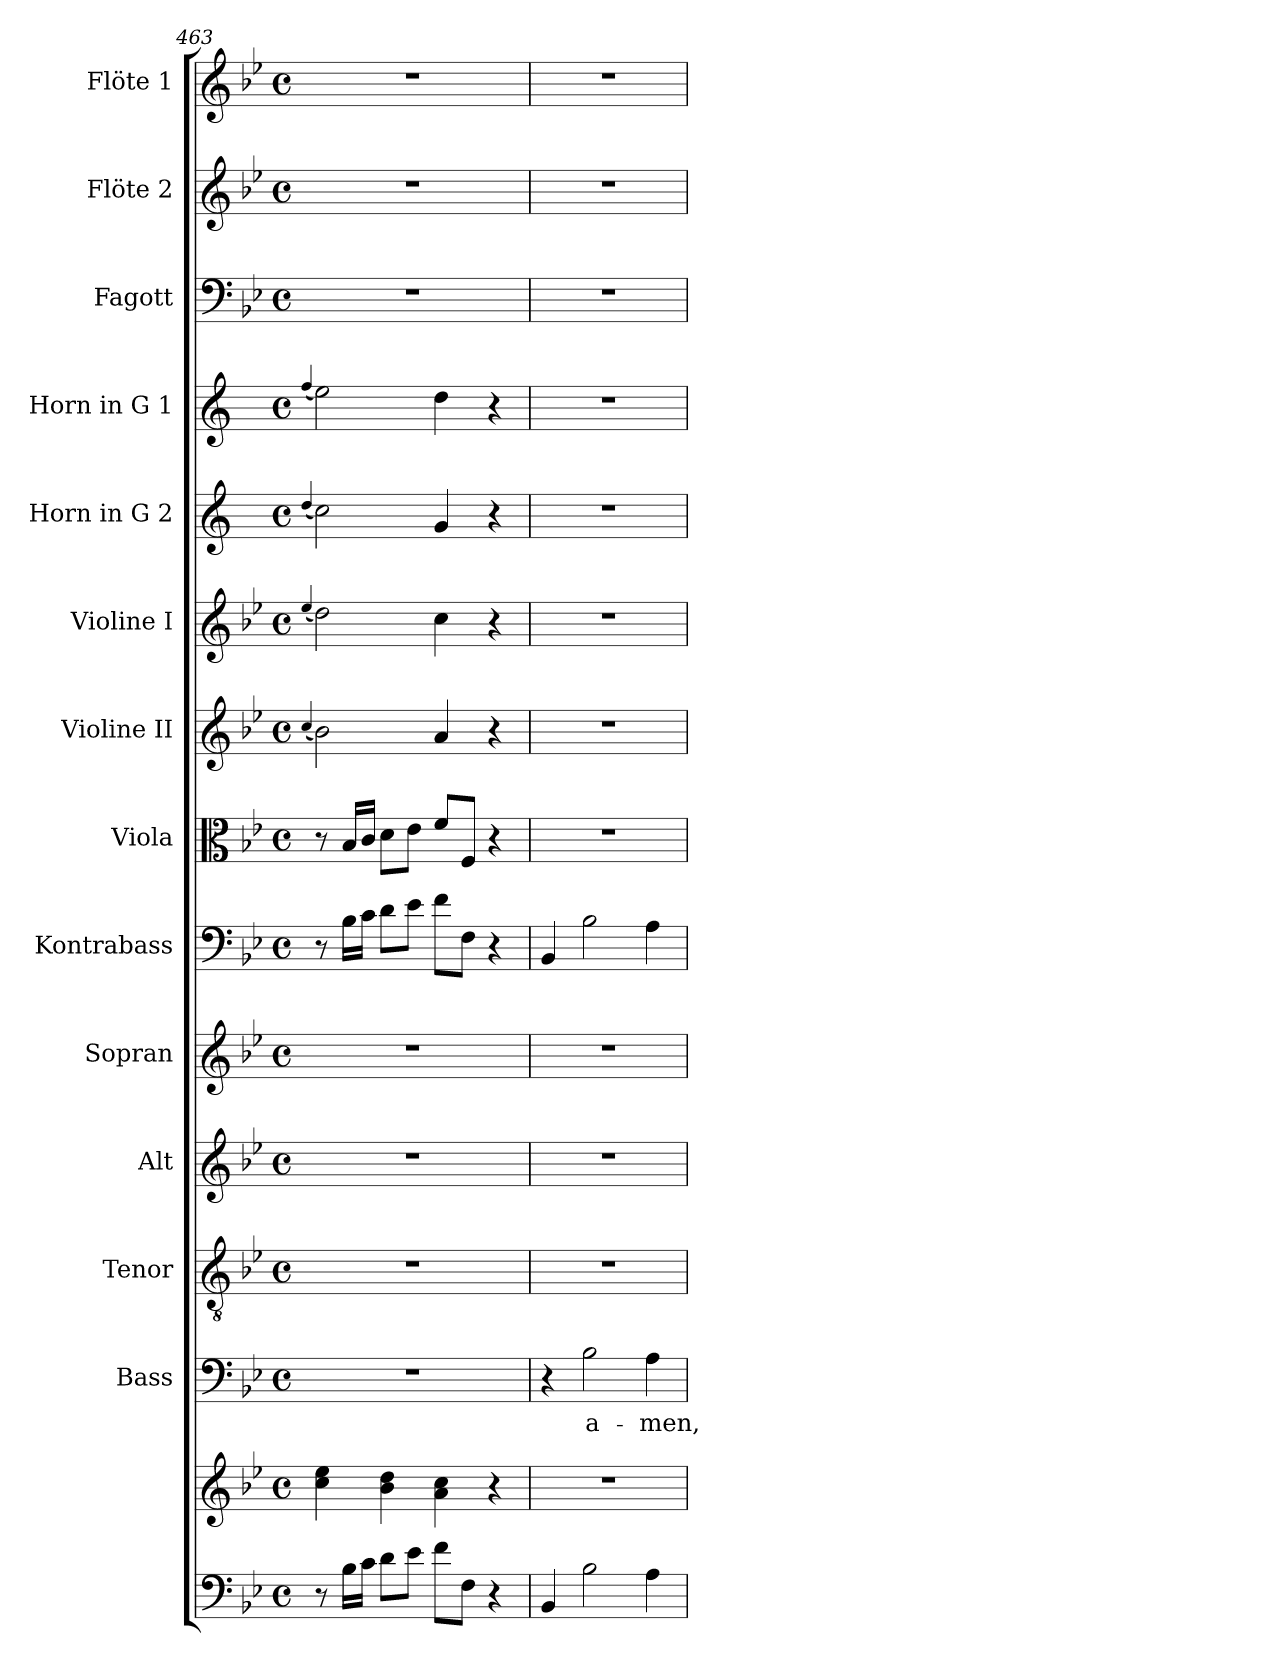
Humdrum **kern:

**kern	**kern	**kern	**text	**kern	**kern	**kern	**kern	**kern	**kern	**kern	**kern	**kern	**kern	**kern	**kern
*part14	*part14	*part13	*part13	*part12	*part11	*part10	*part9	*part8	*part7	*part6	*part5	*part4	*part3	*part2	*part1
*staff15	*staff14	*staff13	*staff13	*staff12	*staff11	*staff10	*staff9	*staff8	*staff7	*staff6	*staff5	*staff4	*staff3	*staff2	*staff1
*	*	*I"Bass	*	*I"Tenor	*I"Alt	*I"Sopran	*I"Kontrabass	*I"Viola	*I"Violine II	*I"Violine I	*I"Horn in G 2	*I"Horn in G 1	*I"Fagott	*I"Flöte 2	*I"Flöte 1
*	*	*I'B.	*	*I'T.	*I'A.	*I'S.	*I'Kb.	*I'Vla.	*I'Vl. II	*I'Vl. I	*	*	*I'Fg.	*I'Fl. 2	*I'Fl. 1
*clefF4	*clefG2	*clefF4	*	*clefGv2	*clefG2	*clefG2	*clefF4	*clefC3	*clefG2	*clefG2	*clefG2	*clefG2	*clefF4	*clefG2	*clefG2
*	*	*	*	*	*	*	*ITrd7c12	*	*	*	*ITrd1c2	*ITrd1c2	*	*	*
*k[b-e-]	*k[b-e-]	*k[b-e-]	*	*k[b-e-]	*k[b-e-]	*k[b-e-]	*k[b-e-]	*k[b-e-]	*k[b-e-]	*k[b-e-]	*k[b-e-]	*k[b-e-]	*k[b-e-]	*k[b-e-]	*k[b-e-]
*B-:	*B-:	*B-:	*	*B-:	*B-:	*B-:	*B-:	*B-:	*B-:	*B-:	*B-:	*B-:	*B-:	*B-:	*B-:
*M4/4	*M4/4	*M4/4	*	*M4/4	*M4/4	*M4/4	*M4/4	*M4/4	*M4/4	*M4/4	*M4/4	*M4/4	*M4/4	*M4/4	*M4/4
*met(c)	*met(c)	*met(c)	*	*met(c)	*met(c)	*met(c)	*met(c)	*met(c)	*met(c)	*met(c)	*met(c)	*met(c)	*met(c)	*met(c)	*met(c)
=463	=463	=463	=463	=463	=463	=463	=463	=463	=463	=463	=463	=463	=463	=463	=463
.	.	.	.	.	.	.	.	.	(<4qqcc/	(<4qqee-/	(<4qqcc/	(<4qqee-/	.	.	.
8r	4cc\ 4ee-\	1r	.	1r	1r	1r	8r	8r	2b-\)	2dd\)	2b-\)	2dd\)	1r	1r	1r
16B-\LL	.	.	.	.	.	.	16BB-\LL	16B-/LL	.	.	.	.	.	.	.
16c\JJ	.	.	.	.	.	.	16C\JJ	16c/JJ	.	.	.	.	.	.	.
8d\L	4b-\ 4dd\	.	.	.	.	.	8D\L	8d\L	.	.	.	.	.	.	.
8e-\J	.	.	.	.	.	.	8E-\J	8e-\J	.	.	.	.	.	.	.
8f\L	4a\ 4cc\	.	.	.	.	.	8F\L	8f/L	4a/	4cc\	4f/	4cc\	.	.	.
8F\J	.	.	.	.	.	.	8FF\J	8F/J	.	.	.	.	.	.	.
4r	4r	.	.	.	.	.	4r	4r	4r	4r	4r	4r	.	.	.
!!LO:PB:g=z
=464	=464	=464	=464	=464	=464	=464	=464	=464	=464	=464	=464	=464	=464	=464	=464
4BB-/	1r	4r	.	1r	1r	1r	4BBB-/	1r	1r	1r	1r	1r	1r	1r	1r
!	!	!	!LO:LY:b	!	!	!	!	!	!	!	!	!	!	!	!
2B-\	.	2B-\	a-	.	.	.	2BB-\	.	.	.	.	.	.	.	.
!	!	!	!LO:LY:b	!	!	!	!	!	!	!	!	!	!	!	!
4A\	.	4A\	-men,	.	.	.	4AA\	.	.	.	.	.	.	.	.
=	=	=	=	=	=	=	=	=	=	=	=	=	=	=	=
*-	*-	*-	*-	*-	*-	*-	*-	*-	*-	*-	*-	*-	*-	*-	*-
